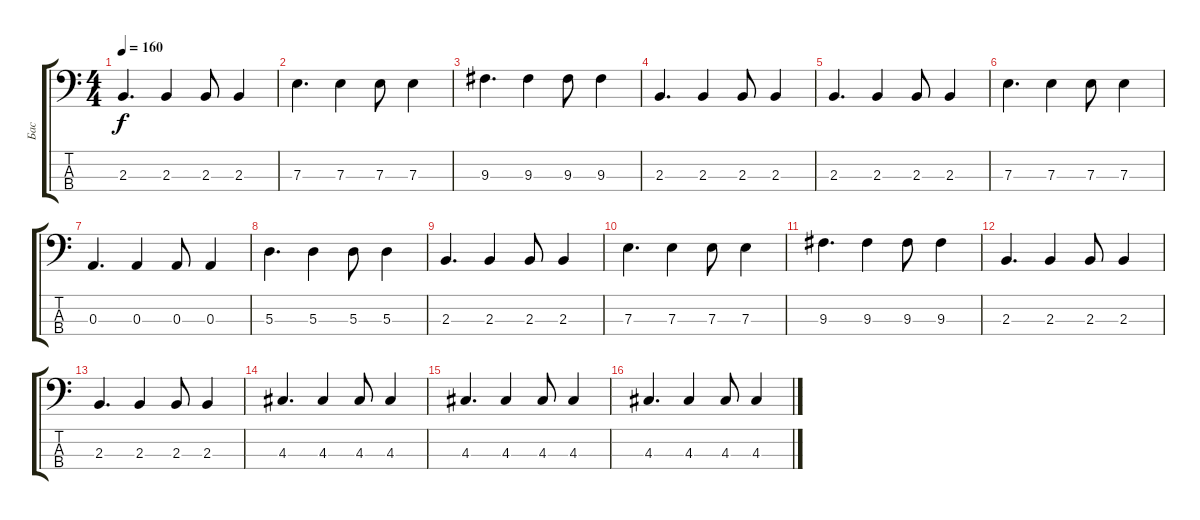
\track ("Бас" "Бас") {instrument electricbassfinger}
\staff {score tabs}
\tuning (G2 D2 A1 E1) {hide}
\ts (4 4)
\tempo 160
\clef f4
\ks c
2.3.4{d dy f} 2.3.4 2.3.8 2.3.4 |
7.3.4{d} 7.3.4 7.3.8 7.3.4 |
9.3.4{d} 9.3.4 9.3.8 9.3.4 |
2.3.4{d} 2.3.4 2.3.8 2.3.4 |
2.3.4{d} 2.3.4 2.3.8 2.3.4 |
7.3.4{d} 7.3.4 7.3.8 7.3.4 |
0.3.4{d} 0.3.4 0.3.8 0.3.4 |
5.3.4{d} 5.3.4 5.3.8 5.3.4 |
2.3.4{d} 2.3.4 2.3.8 2.3.4 |
7.3.4{d} 7.3.4 7.3.8 7.3.4 |
9.3.4{d} 9.3.4 9.3.8 9.3.4 |
2.3.4{d} 2.3.4 2.3.8 2.3.4 |
2.3.4{d} 2.3.4 2.3.8 2.3.4 |
4.3.4{d} 4.3.4 4.3.8 4.3.4 |
4.3.4{d} 4.3.4 4.3.8 4.3.4 |
4.3.4{d} 4.3.4 4.3.8 4.3.4
